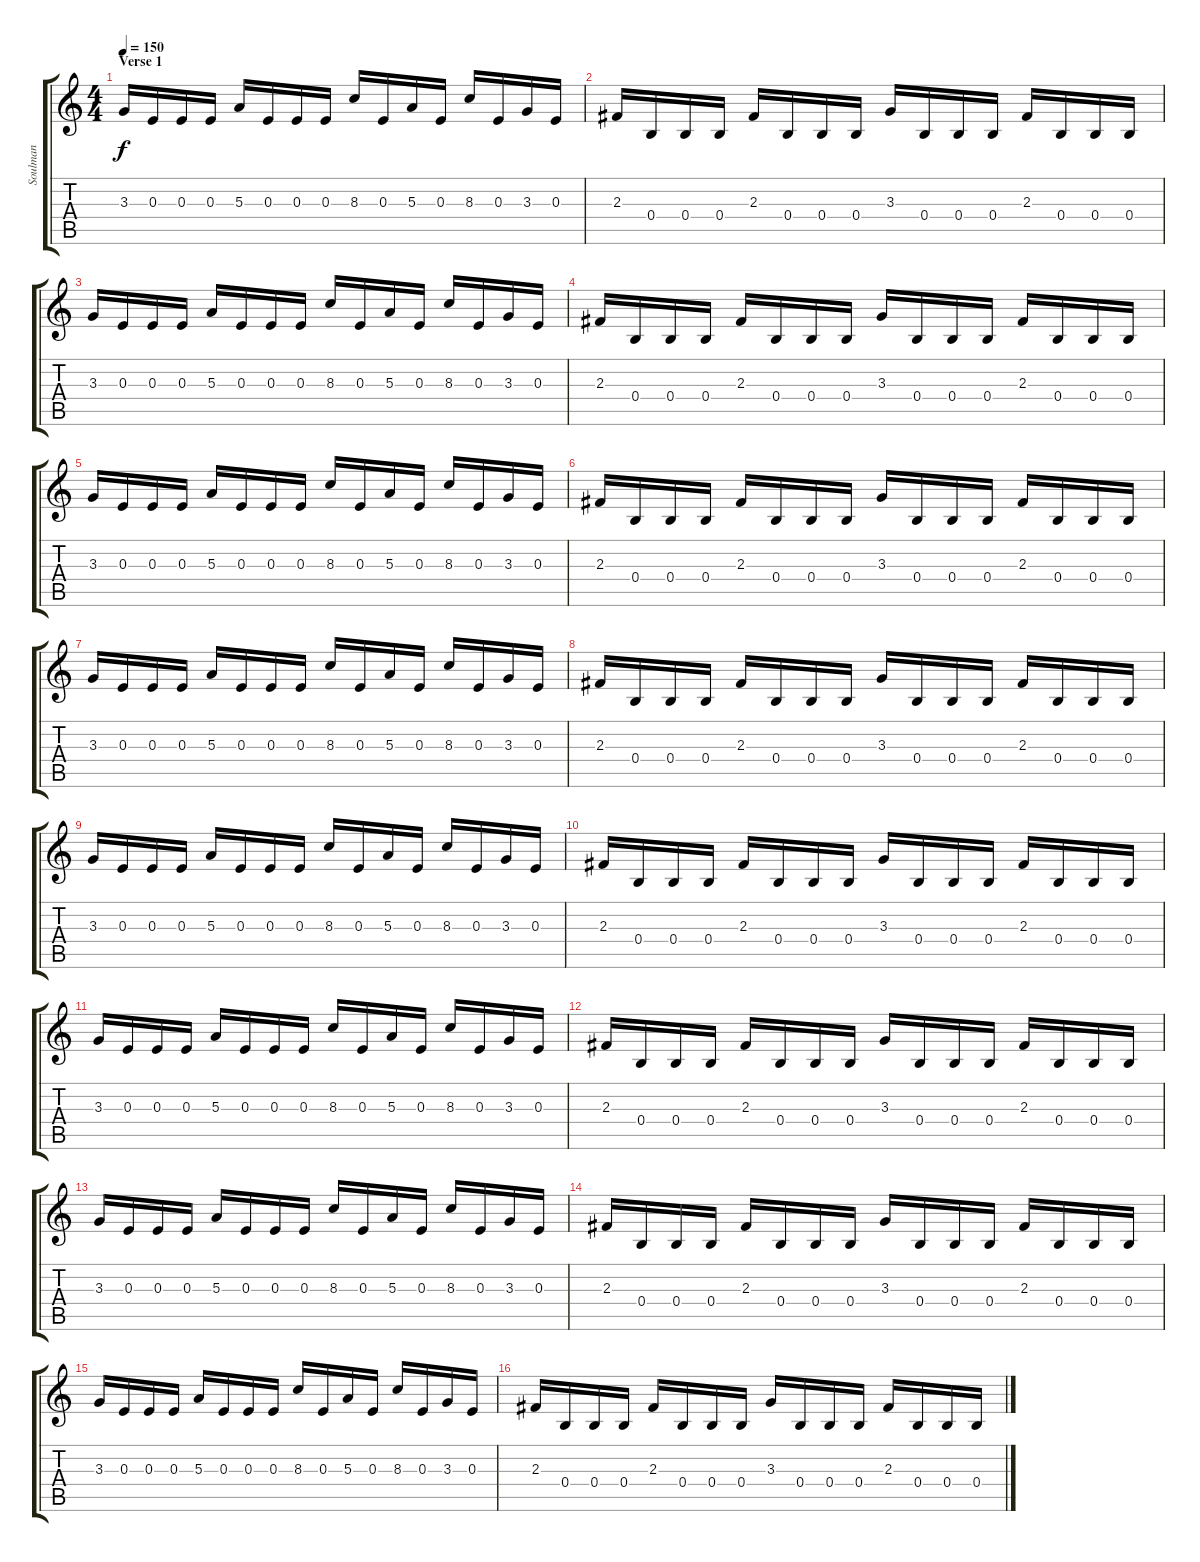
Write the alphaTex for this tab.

\track ("Soulman" "Soulman") {instrument distortionguitar}
\staff {score tabs}
\tuning (Db4 Ab3 E3 B2 Gb2 Db2) {hide}
\ts (4 4)
\section ("" "Verse 1")
\tempo 150
\clef g2
\ks c
3.3.16{dy f instrument distortionguitar} 0.3.16 0.3.16 0.3.16 5.3.16 0.3.16 0.3.16 0.3.16 8.3.16 0.3.16 5.3.16 0.3.16 8.3.16 0.3.16 3.3.16 0.3.16 |
2.3.16 0.4.16 0.4.16 0.4.16 2.3.16 0.4.16 0.4.16 0.4.16 3.3.16 0.4.16 0.4.16 0.4.16 2.3.16 0.4.16 0.4.16 0.4.16 |
3.3.16 0.3.16 0.3.16 0.3.16 5.3.16 0.3.16 0.3.16 0.3.16 8.3.16 0.3.16 5.3.16 0.3.16 8.3.16 0.3.16 3.3.16 0.3.16 |
2.3.16 0.4.16 0.4.16 0.4.16 2.3.16 0.4.16 0.4.16 0.4.16 3.3.16 0.4.16 0.4.16 0.4.16 2.3.16 0.4.16 0.4.16 0.4.16 |
3.3.16 0.3.16 0.3.16 0.3.16 5.3.16 0.3.16 0.3.16 0.3.16 8.3.16 0.3.16 5.3.16 0.3.16 8.3.16 0.3.16 3.3.16 0.3.16 |
2.3.16 0.4.16 0.4.16 0.4.16 2.3.16 0.4.16 0.4.16 0.4.16 3.3.16 0.4.16 0.4.16 0.4.16 2.3.16 0.4.16 0.4.16 0.4.16 |
3.3.16 0.3.16 0.3.16 0.3.16 5.3.16 0.3.16 0.3.16 0.3.16 8.3.16 0.3.16 5.3.16 0.3.16 8.3.16 0.3.16 3.3.16 0.3.16 |
2.3.16 0.4.16 0.4.16 0.4.16 2.3.16 0.4.16 0.4.16 0.4.16 3.3.16 0.4.16 0.4.16 0.4.16 2.3.16 0.4.16 0.4.16 0.4.16 |
3.3.16 0.3.16 0.3.16 0.3.16 5.3.16 0.3.16 0.3.16 0.3.16 8.3.16 0.3.16 5.3.16 0.3.16 8.3.16 0.3.16 3.3.16 0.3.16 |
2.3.16 0.4.16 0.4.16 0.4.16 2.3.16 0.4.16 0.4.16 0.4.16 3.3.16 0.4.16 0.4.16 0.4.16 2.3.16 0.4.16 0.4.16 0.4.16 |
3.3.16 0.3.16 0.3.16 0.3.16 5.3.16 0.3.16 0.3.16 0.3.16 8.3.16 0.3.16 5.3.16 0.3.16 8.3.16 0.3.16 3.3.16 0.3.16 |
2.3.16 0.4.16 0.4.16 0.4.16 2.3.16 0.4.16 0.4.16 0.4.16 3.3.16 0.4.16 0.4.16 0.4.16 2.3.16 0.4.16 0.4.16 0.4.16 |
3.3.16 0.3.16 0.3.16 0.3.16 5.3.16 0.3.16 0.3.16 0.3.16 8.3.16 0.3.16 5.3.16 0.3.16 8.3.16 0.3.16 3.3.16 0.3.16 |
2.3.16 0.4.16 0.4.16 0.4.16 2.3.16 0.4.16 0.4.16 0.4.16 3.3.16 0.4.16 0.4.16 0.4.16 2.3.16 0.4.16 0.4.16 0.4.16 |
3.3.16 0.3.16 0.3.16 0.3.16 5.3.16 0.3.16 0.3.16 0.3.16 8.3.16 0.3.16 5.3.16 0.3.16 8.3.16 0.3.16 3.3.16 0.3.16 |
2.3.16 0.4.16 0.4.16 0.4.16 2.3.16 0.4.16 0.4.16 0.4.16 3.3.16 0.4.16 0.4.16 0.4.16 2.3.16 0.4.16 0.4.16 0.4.16
